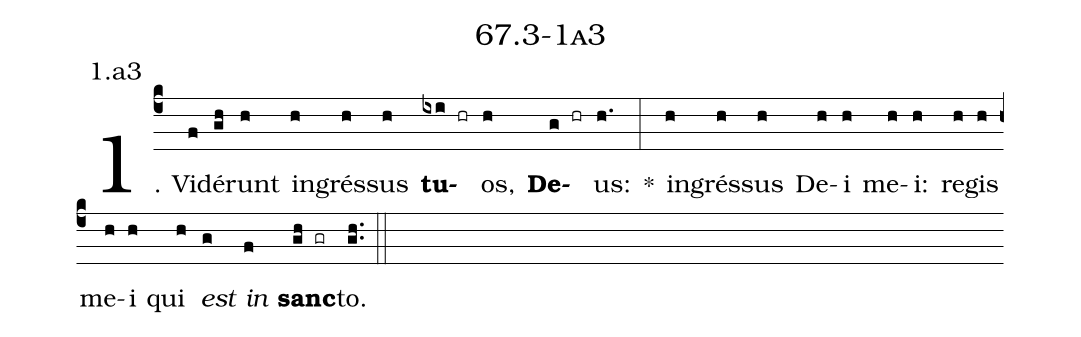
name: 67.3-1a3;
annotation: 1.a3;
%%
(c4)1. Vi(f)dé(gh)runt(h) in(h)grés(h)sus(h) <b>tu</b>(ixi hr)os,(h) <b>De</b>(g hr)us:(h.) *(:) in(h)grés(h)sus(h) De(h)i(h) me(h)i:(h) re(h)gis(h) me(h)i(h) qui(h) <i>est</i>(g) <i>in</i>(f) <b>sanc</b>(gh gr)to.(gh..) (::)


%E(h) u(h) o(g) u(f) a(gh) e.(gh..) (::)
